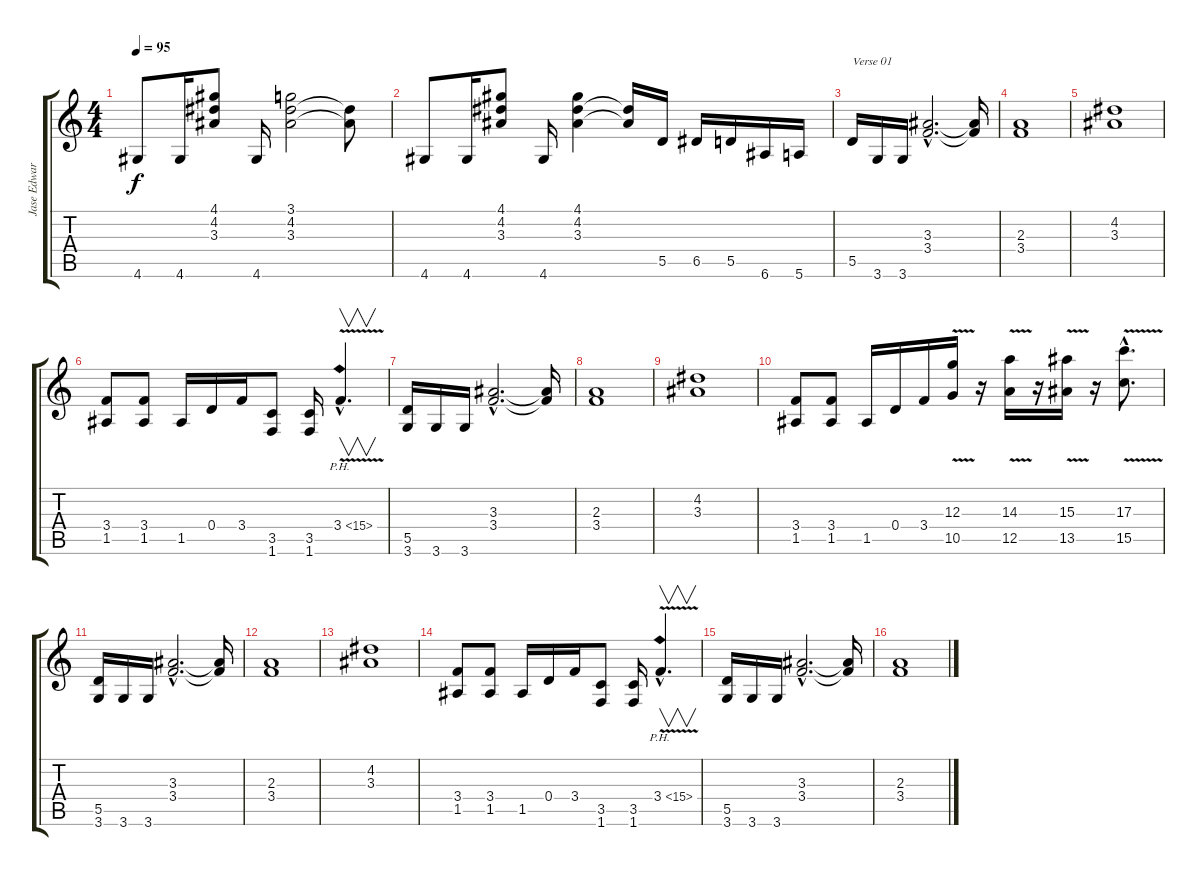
\track ("Jase Edwards" "Jase Edwar") {instrument distortionguitar}
\staff {score tabs}
\tuning (E4 B3 G3 D3 A2 E2) {hide}
\ts (4 4)
\tempo 95
\clef g2
\ks c
4.6.8{dy f} 4.6.16 (4.1 4.2 3.3).8 4.6.16 (3.1 4.2 3.3).2 (4.2{t} 3.3{t}).8 |
4.6.8 4.6.16 (4.1 4.2 3.3).8 4.6.16 (4.1 4.2 3.3).4 (4.2{t} 3.3{t}).16 5.5.16 6.5.16 5.5.16 6.6.16 5.6.16 |
5.5.16{txt "Verse 01"} 3.6.16 3.6.16 (3.3{hac} 3.4{hac}).2{d} (3.3{t} 3.4{t}).16 |
(2.3 3.4).1 |
(4.2 3.3).1 |
(3.4 1.5).8 (3.4 1.5).8 1.5.16 0.4.16 3.4.16 (3.5 1.6).8 (3.5 1.6).16 3.4{ph 12 v hac}.4{v d} |
(5.5 3.6).16 3.6.16 3.6.16 (3.3{hac} 3.4{hac}).2{d} (3.3{t} 3.4{t}).16 |
(2.3 3.4).1 |
(4.2 3.3).1 |
(3.4 1.5).8 (3.4 1.5).8 1.5.16 0.4.16 3.4.16 (12.3{v} 10.5{v}).16 r.16 (14.3{v} 12.5{v}).16 r.16 (15.3{v} 13.5{v}).16 r.16 (17.3{v hac} 15.5{v hac}).8{d} |
(5.5 3.6).16 3.6.16 3.6.16 (3.3{hac} 3.4{hac}).2{d} (3.3{t} 3.4{t}).16 |
(2.3 3.4).1 |
(4.2 3.3).1 |
(3.4 1.5).8 (3.4 1.5).8 1.5.16 0.4.16 3.4.16 (3.5 1.6).8 (3.5 1.6).16 3.4{ph 12 v hac}.4{v d} |
(5.5 3.6).16 3.6.16 3.6.16 (3.3{hac} 3.4{hac}).2{d} (3.3{t} 3.4{t}).16 |
(2.3 3.4).1
